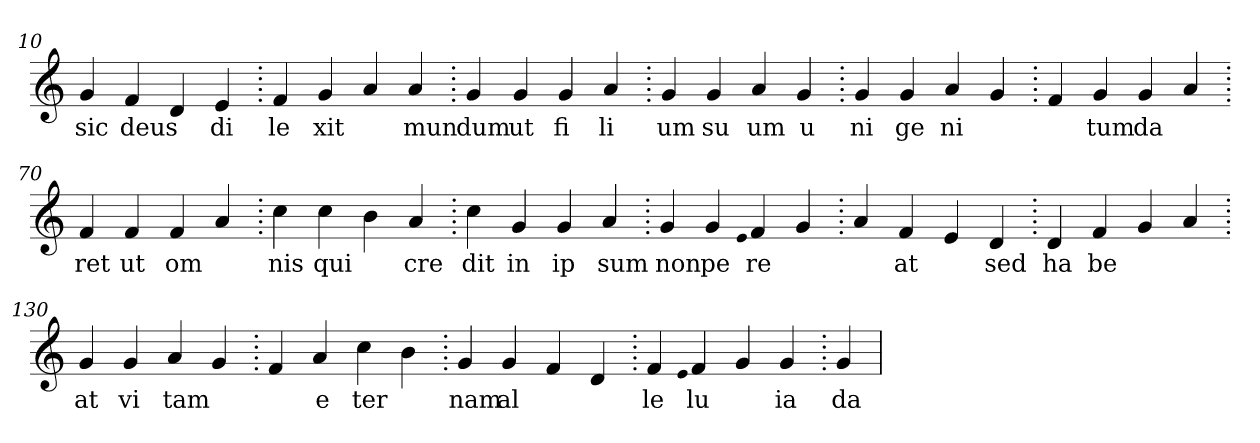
**kern	**text
*part1	*part1
*staff1	*staff1
*clefG2	*
=10.	=10.
4g	sic
4f	deus
4d	.
4e	di
=20.	=20.
4f	le
4g	xit
4a	.
4a	mun
=30.	=30.
4g	dum
4g	ut
4g	fi
4a	li
=40.	=40.
4g	um
4g	su
4a	um
4g	u
=50.	=50.
4g	ni
4g	ge
4a	ni
4g	.
=60.	=60.
4f	.
4g	tum
4g	da
4a	.
=70.	=70.
4f	ret
4f	ut
4f	om
4a	.
=80.	=80.
4cc	nis
4cc	qui
4b	.
4a	cre
=90.	=90.
4cc	dit
4g	in
4g	ip
4a	sum
=100.	=100.
4g	non
4g	pe
qqe	.
4f	re
4g	.
=110.	=110.
4a	.
4f	at
4e	.
4d	sed
=120.	=120.
4d	ha
4f	be
4g	.
4a	.
=130.	=130.
4g	at
4g	vi
4a	tam
4g	.
=140.	=140.
4f	.
4a	e
4cc	ter
4b	.
=150.	=150.
4g	nam
4g	al
4f	.
4d	.
=160.	=160.
4f	le
qqe	.
4f	lu
4g	.
4g	ia
=170.	=170.
4g	da
=	=
*-	*-
